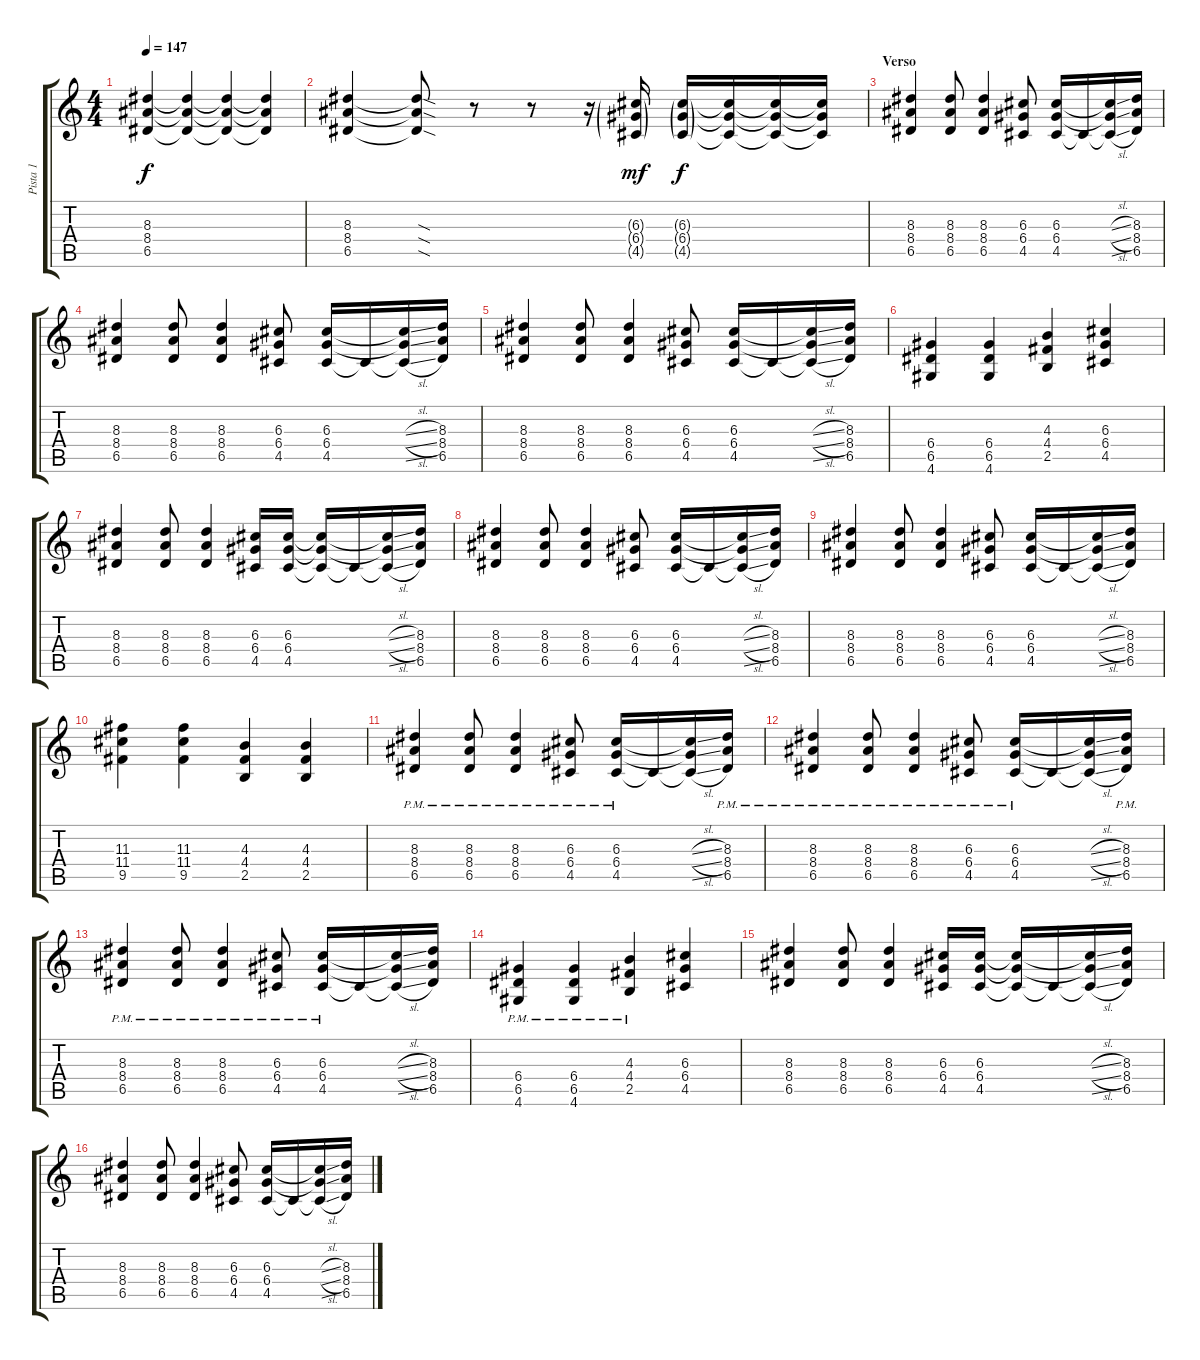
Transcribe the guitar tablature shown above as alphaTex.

\track ("Pista 1" "Pista 1") {instrument distortionguitar}
\staff {score tabs}
\tuning (E4 B3 G3 D3 A2 E2) {hide}
\ts (4 4)
\tempo 147
\clef g2
\ks c
(8.3 8.4 6.5).4{dy f} (8.3{t} 8.4{t} 6.5{t}).4 (8.3{t} 8.4{t} 6.5{t}).4 (8.3{t} 8.4{t} 6.5{t}).4 |
(8.3 8.4 6.5).4 (8.3{sod t} 8.4{sod t} 6.5{sod t}).8 r.8 r.8 r.16 (6.3{g} 6.4{g} 4.5{g}).16{dy mf} (6.3{g} 6.4{g} 4.5{g}).16{dy f} (6.3{t} 6.4{t} 4.5{t}).16 (6.3{t} 6.4{t} 4.5{t}).16 (6.3{t} 6.4{t} 4.5{t}).16 |
\section ("" "Verso")
(8.3 8.4 6.5).4 (8.3 8.4 6.5).8 (8.3 8.4 6.5).4 (6.3 6.4 4.5).8 (6.3 6.4 4.5).16 4.5{t}.16 (6.3{sl t} 6.4{sl t} 4.5{sl t}).16 (8.3 8.4 6.5).16 |
(8.3 8.4 6.5).4 (8.3 8.4 6.5).8 (8.3 8.4 6.5).4 (6.3 6.4 4.5).8 (6.3 6.4 4.5).16 4.5{t}.16 (6.3{sl t} 6.4{sl t} 4.5{sl t}).16 (8.3 8.4 6.5).16 |
(8.3 8.4 6.5).4 (8.3 8.4 6.5).8 (8.3 8.4 6.5).4 (6.3 6.4 4.5).8 (6.3 6.4 4.5).16 4.5{t}.16 (6.3{sl t} 6.4{sl t} 4.5{sl t}).16 (8.3 8.4 6.5).16 |
(6.4 6.5 4.6).4 (6.4 6.5 4.6).4 (4.3 4.4 2.5).4 (6.3 6.4 4.5).4 |
(8.3 8.4 6.5).4 (8.3 8.4 6.5).8 (8.3 8.4 6.5).4 (6.3 6.4 4.5).16 (6.3 6.4 4.5).16 (6.3{t} 6.4{t} 4.5{t}).16 4.5{t}.16 (6.3{sl t} 6.4{sl t} 4.5{sl t}).16 (8.3 8.4 6.5).16 |
(8.3 8.4 6.5).4 (8.3 8.4 6.5).8 (8.3 8.4 6.5).4 (6.3 6.4 4.5).8 (6.3 6.4 4.5).16 4.5{t}.16 (6.3{sl t} 6.4{sl t} 4.5{sl t}).16 (8.3 8.4 6.5).16 |
(8.3 8.4 6.5).4 (8.3 8.4 6.5).8 (8.3 8.4 6.5).4 (6.3 6.4 4.5).8 (6.3 6.4 4.5).16 4.5{t}.16 (6.3{sl t} 6.4{sl t} 4.5{sl t}).16 (8.3 8.4 6.5).16 |
(11.3 11.4 9.5).4 (11.3 11.4 9.5).4 (4.3 4.4 2.5).4 (4.3 4.4 2.5).4 |
(8.3{pm} 8.4{pm} 6.5{pm}).4 (8.3{pm} 8.4{pm} 6.5{pm}).8 (8.3{pm} 8.4{pm} 6.5{pm}).4 (6.3{pm} 6.4{pm} 4.5{pm}).8 (6.3{pm} 6.4{pm} 4.5{pm}).16 4.5{t}.16 (6.3{sl t} 6.4{sl t} 4.5{sl t}).16 (8.3{pm} 8.4{pm} 6.5{pm}).16 |
(8.3{pm} 8.4{pm} 6.5{pm}).4 (8.3{pm} 8.4{pm} 6.5{pm}).8 (8.3{pm} 8.4{pm} 6.5{pm}).4 (6.3{pm} 6.4{pm} 4.5{pm}).8 (6.3{pm} 6.4{pm} 4.5{pm}).16 4.5{t}.16 (6.3{sl t} 6.4{sl t} 4.5{sl t}).16 (8.3{pm} 8.4{pm} 6.5{pm}).16 |
(8.3{pm} 8.4{pm} 6.5{pm}).4 (8.3{pm} 8.4{pm} 6.5{pm}).8 (8.3{pm} 8.4{pm} 6.5{pm}).4 (6.3 6.4 4.5{pm}).8 (6.3 6.4 4.5{pm}).16 4.5{t}.16 (6.3{sl t} 6.4{sl t} 4.5{sl t}).16 (8.3 8.4 6.5).16 |
(6.4 6.5{pm} 4.6{pm}).4 (6.4 6.5 4.6{pm}).4 (4.3 4.4{pm} 2.5{pm}).4 (6.3 6.4 4.5).4 |
(8.3 8.4 6.5).4 (8.3 8.4 6.5).8 (8.3 8.4 6.5).4 (6.3 6.4 4.5).16 (6.3 6.4 4.5).16 (6.3{t} 6.4{t} 4.5{t}).16 4.5{t}.16 (6.3{sl t} 6.4{sl t} 4.5{sl t}).16 (8.3 8.4 6.5).16 |
(8.3 8.4 6.5).4 (8.3 8.4 6.5).8 (8.3 8.4 6.5).4 (6.3 6.4 4.5).8 (6.3 6.4 4.5).16 4.5{t}.16 (6.3{sl t} 6.4{sl t} 4.5{sl t}).16 (8.3 8.4 6.5).16
